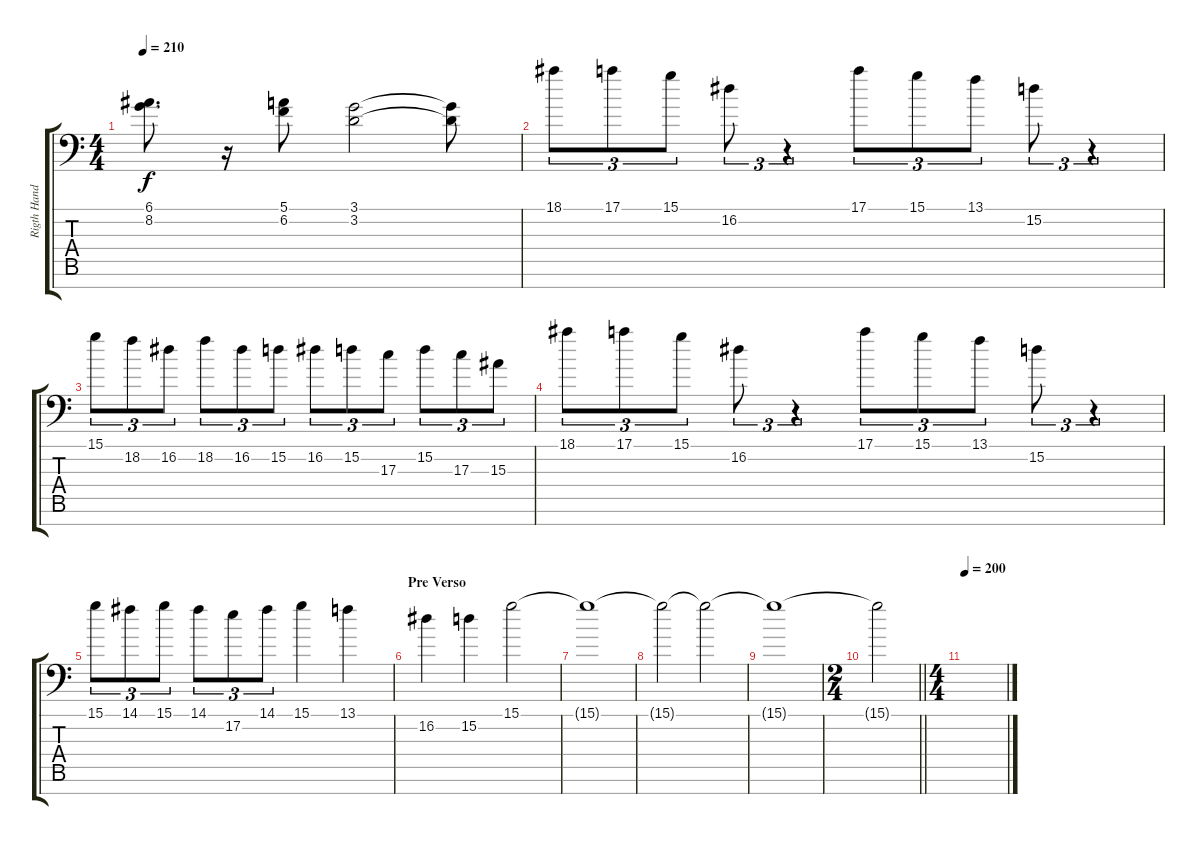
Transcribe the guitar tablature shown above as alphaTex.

\track ("Rigth Hand" "Rigth Hand") {instrument churchorgan}
\staff {score tabs}
\tuning (E4 B3 G3 D3 A2 E2 G1) {hide}
\ts (4 4)
\tempo 210
\clef f4
\ks c
(6.1 8.2).8{d dy f} r.16 (5.1 6.2).8 (3.1 3.2).2 (3.1{t} 3.2{t}).8 |
18.1.8{tu (3 2)} 17.1.8{tu (3 2)} 15.1.8{tu (3 2)} 16.2.8{tu (3 2)} r.4{tu (3 2)} 17.1.8{tu (3 2)} 15.1.8{tu (3 2)} 13.1.8{tu (3 2)} 15.2.8{tu (3 2)} r.4{tu (3 2)} |
15.1.8{tu (3 2)} 18.2.8{tu (3 2)} 16.2.8{tu (3 2)} 18.2.8{tu (3 2)} 16.2.8{tu (3 2)} 15.2.8{tu (3 2)} 16.2.8{tu (3 2)} 15.2.8{tu (3 2)} 17.3.8{tu (3 2)} 15.2.8{tu (3 2)} 17.3.8{tu (3 2)} 15.3.8{tu (3 2)} |
18.1.8{tu (3 2)} 17.1.8{tu (3 2)} 15.1.8{tu (3 2)} 16.2.8{tu (3 2)} r.4{tu (3 2)} 17.1.8{tu (3 2)} 15.1.8{tu (3 2)} 13.1.8{tu (3 2)} 15.2.8{tu (3 2)} r.4{tu (3 2)} |
15.1.8{tu (3 2)} 14.1.8{tu (3 2)} 15.1.8{tu (3 2)} 14.1.8{tu (3 2)} 17.2.8{tu (3 2)} 14.1.8{tu (3 2)} 15.1.4 13.1.4 |
\section ("" "Pre Verso")
16.2.4 15.2.4 15.1.2{volume 0} |
15.1{t}.1 |
15.1{t}.2 15.1{t}.2 |
15.1{t}.1 |
\ts (2 4)
\barLineRight lightlight
15.1{t}.2 |
\ts (4 4)
\section ("" "")
\tempo 200
